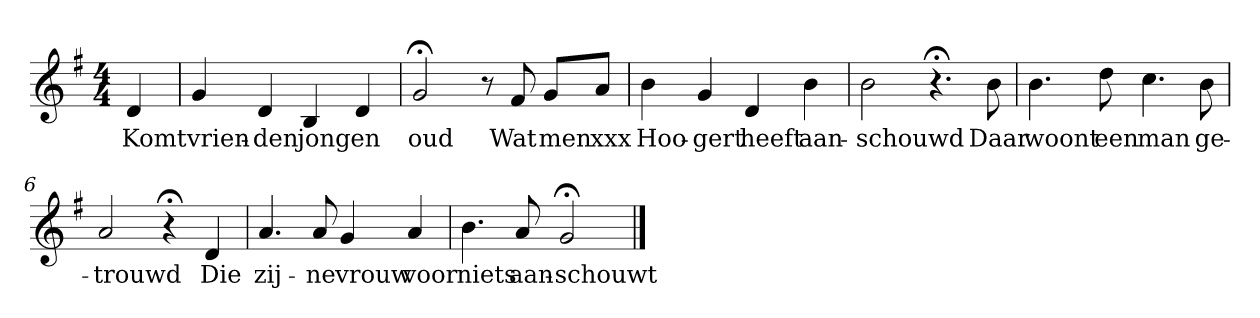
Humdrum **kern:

**kern	**text
*part1	*part1
*staff1	*staff1
*k[f#]	*
*G:	*
*M4/4	*
*MM120	*
=	=
4d	Komt
=1	=1
4g	vrien-
4d	-den
4B	jong
4d	en
=2	=2
2g;<	oud
8r	.
8f#	Wat
8gL	men
8aJ	xxx
=3	=3
4b	Hoo-
4g	-gert
4d	heeft
4b	aan-
=4	=4
2b	-schouwd
4.r;<	.
8b	Daar
=5	=5
4.b	woont
8dd	een
4.cc	man
8b	ge-
=6	=6
2a	-trouwd
4r;<	.
4d	Die
=7	=7
4.a	zij-
8a	-ne
4g	vrouw
4a	voor
=8	=8
4.b	niets
8a	aan-
2g;<	-schouwt
==	==
*-	*-
